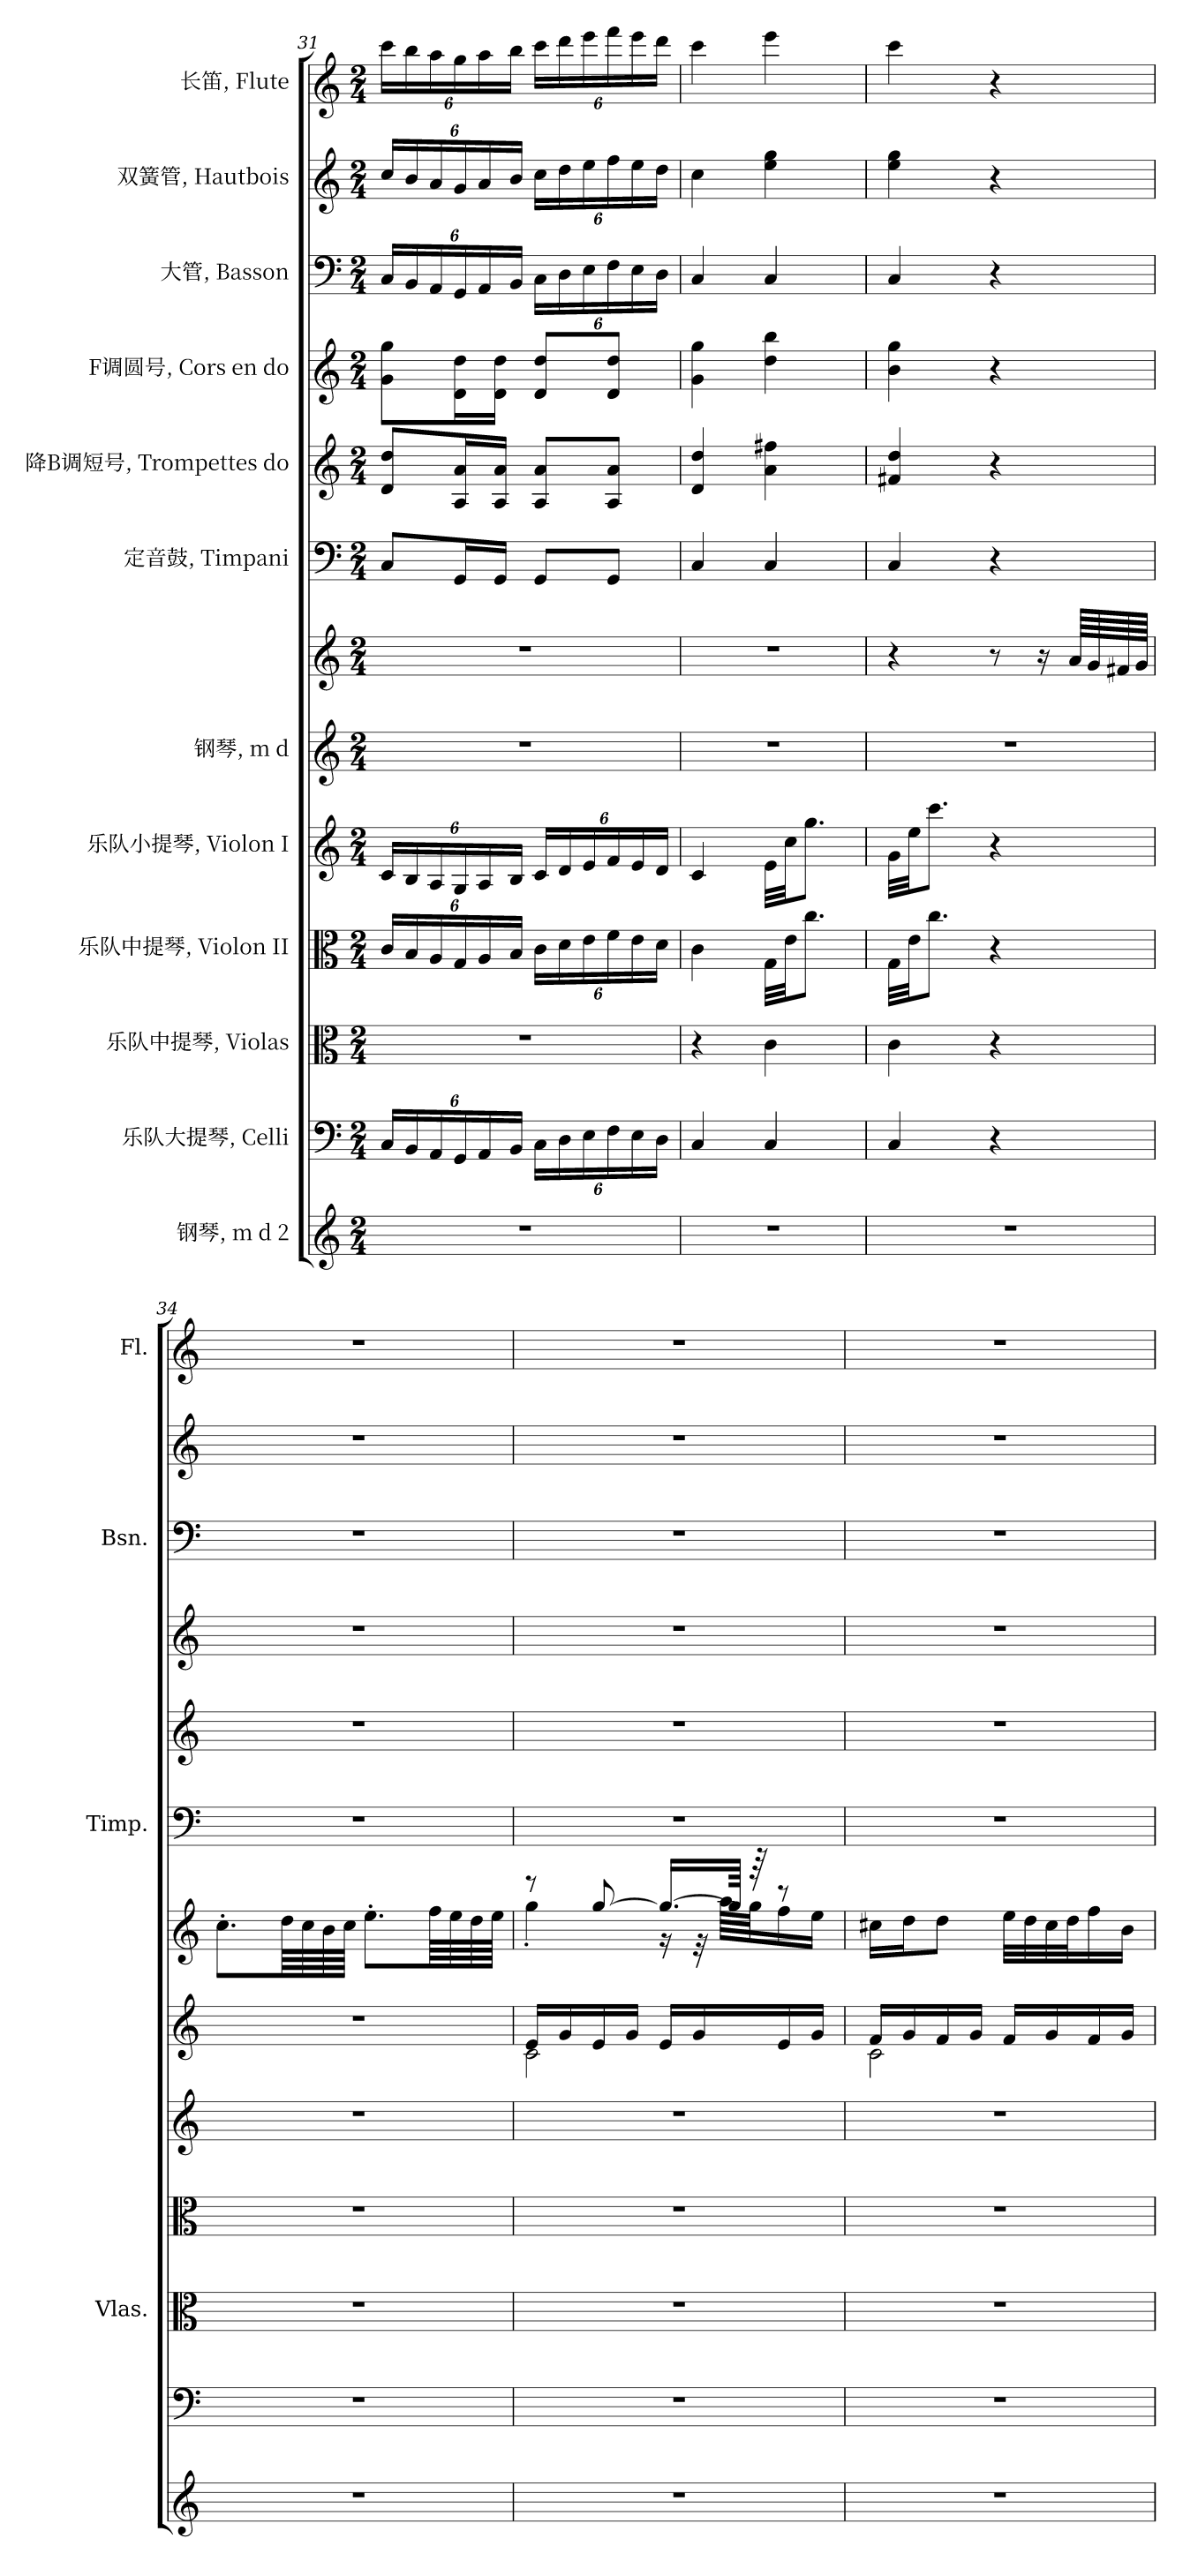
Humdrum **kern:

**kern	**kern	**kern	**kern	**kern	**kern	**kern	**kern	**kern	**kern	**kern	**kern	**kern
*part12	*part11	*part10	*part9	*part8	*part7	*part7	*part6	*part5	*part4	*part3	*part2	*part1
*staff13	*staff12	*staff11	*staff10	*staff9	*staff8	*staff7	*staff6	*staff5	*staff4	*staff3	*staff2	*staff1
*I"钢琴, m d 2	*I"乐队大提琴, Celli	*I"乐队中提琴, Violas	*I"乐队中提琴, Violon II	*I"乐队小提琴, Violon I	*I"钢琴, m d	*	*I"定音鼓, Timpani	*I"降B调短号, Trompettes do	*I"F调圆号, Cors en do	*I"大管, Basson	*I"双簧管, Hautbois	*I"长笛, Flute
*	*	*I'Vlas.	*	*	*	*	*I'Timp.	*	*	*I'Bsn.	*	*I'Fl.
!!LO:PB:g=z
*clefG2	*clefF4	*clefC3	*clefC3	*clefG2	*clefG2	*clefG2	*clefF4	*clefG2	*clefG2	*clefF4	*clefG2	*clefG2
*	*	*	*	*	*	*	*	*ITrd1c2	*ITrd4c7	*	*	*
*k[]	*k[]	*k[]	*k[]	*k[]	*k[]	*k[]	*k[]	*k[b-e-]	*k[b-]	*k[]	*k[]	*k[]
*M2/4	*M2/4	*M2/4	*M2/4	*M2/4	*M2/4	*M2/4	*M2/4	*M2/4	*M2/4	*M2/4	*M2/4	*M2/4
*	*Xbrackettup	*	*Xbrackettup	*Xbrackettup	*	*	*	*	*	*Xbrackettup	*Xbrackettup	*Xbrackettup
=31	=31	=31	=31	=31	=31	=31	=31	=31	=31	=31	=31	=31
2r	24C/LL	2r	24c/LL	24c/LL	2r	2r	8C/L	8c/ 8cc/L	8c\ 8cc\L	24C/LL	24cc/LL	24ccc\LL
.	24BB/	.	24B/	24B/	.	.	.	.	.	24BB/	24b/	24bb\
.	24AA/	.	24A/	24A/	.	.	.	.	.	24AA/	24a/	24aa\
.	24GG/	.	24G/	24G/	.	.	16GG/L	16G/ 16g/L	16G\ 16g\L	24GG/	24g/	24gg\
.	24AA/	.	24A/	24A/	.	.	.	.	.	24AA/	24a/	24aa\
.	.	.	.	.	.	.	16GG/JJ	16G/ 16g/JJ	16G\ 16g\JJ	.	.	.
.	24BB/JJ	.	24B/JJ	24B/JJ	.	.	.	.	.	24BB/JJ	24b/JJ	24bb\JJ
.	24C\LL	.	24c\LL	24c/LL	.	.	8GG/L	8G/ 8g/L	8G/ 8g/L	24C\LL	24cc\LL	24ccc\LL
.	24D\	.	24d\	24d/	.	.	.	.	.	24D\	24dd\	24ddd\
.	24E\	.	24e\	24e/	.	.	.	.	.	24E\	24ee\	24eee\
.	24F\	.	24f\	24f/	.	.	8GG/J	8G/ 8g/J	8G/ 8g/J	24F\	24ff\	24fff\
.	24E\	.	24e\	24e/	.	.	.	.	.	24E\	24ee\	24eee\
.	24D\JJ	.	24d\JJ	24d/JJ	.	.	.	.	.	24D\JJ	24dd\JJ	24ddd\JJ
=32	=32	=32	=32	=32	=32	=32	=32	=32	=32	=32	=32	=32
2r	4C/	4r	4c\	4c/	2r	2r	4C/	4c/ 4cc/	4c\ 4cc\	4C/	4cc\	4ccc\
.	4C/	4c\	32G\LLL	32e\LLL	.	.	4C/	4g\ 4een\	4g\ 4ee\	4C/	4ee\ 4gg\	4eee\
.	.	.	32e\JJ	32cc\JJ	.	.	.	.	.	.	.	.
.	.	.	8.cc\J	8.gg\J	.	.	.	.	.	.	.	.
=33	=33	=33	=33	=33	=33	=33	=33	=33	=33	=33	=33	=33
2r	4C/	4c\	32G\LLL	32g\LLL	2r	4r	4C/	4en/ 4cc/	4e\ 4cc\	4C/	4ee\ 4gg\	4ccc\
.	.	.	32e\JJ	32ee\JJ	.	.	.	.	.	.	.	.
.	.	.	8.cc\J	8.ccc\J	.	.	.	.	.	.	.	.
.	4r	4r	4r	4r	.	8r	4r	4r	4r	4r	4r	4r
.	.	.	.	.	.	16r	.	.	.	.	.	.
.	.	.	.	.	.	64a/LLLL	.	.	.	.	.	.
.	.	.	.	.	.	64g/	.	.	.	.	.	.
.	.	.	.	.	.	64f#X/	.	.	.	.	.	.
.	.	.	.	.	.	64g/JJJJ	.	.	.	.	.	.
!!LO:PB:g=z
=34	=34	=34	=34	=34	=34	=34	=34	=34	=34	=34	=34	=34
2r	2r	2r	2r	2r	2r	8.cc'\L	2r	2r	2r	2r	2r	2r
.	.	.	.	.	.	64dd\LLL	.	.	.	.	.	.
.	.	.	.	.	.	64cc\	.	.	.	.	.	.
.	.	.	.	.	.	64b\	.	.	.	.	.	.
.	.	.	.	.	.	64cc\JJJJ	.	.	.	.	.	.
.	.	.	.	.	.	8.ee'\L	.	.	.	.	.	.
.	.	.	.	.	.	64ff\LLL	.	.	.	.	.	.
.	.	.	.	.	.	64ee\	.	.	.	.	.	.
.	.	.	.	.	.	64dd\	.	.	.	.	.	.
.	.	.	.	.	.	64ee\JJJJ	.	.	.	.	.	.
=35	=35	=35	=35	=35	=35	=35	=35	=35	=35	=35	=35	=35
*	*	*	*	*	*^	*^	*	*	*	*	*	*
2r	2r	2r	2r	2r	16e/LL	2c\	8r	4gg'\	2r	2r	2r	2r	2r	2r
.	.	.	.	.	16g/	.	.	.	.	.	.	.	.	.
.	.	.	.	.	16e/	.	[8gg/	.	.	.	.	.	.	.
.	.	.	.	.	16g/JJ	.	.	.	.	.	.	.	.	.
.	.	.	.	.	16e/LL	.	16.gg/LL_	16r	.	.	.	.	.	.
.	.	.	.	.	16g/	.	.	32r	.	.	.	.	.	.
.	.	.	.	.	.	.	64gg/JJkk]	64aa\LLLL	.	.	.	.	.	.
.	.	.	.	.	.	.	64r	64gg\JJ	.	.	.	.	.	.
.	.	.	.	.	16e/	.	8r	16ff\	.	.	.	.	.	.
.	.	.	.	.	16g/JJ	.	.	16ee\JJ	.	.	.	.	.	.
*	*	*	*	*	*	*	*v	*v	*	*	*	*	*	*
=36	=36	=36	=36	=36	=36	=36	=36	=36	=36	=36	=36	=36	=36
2r	2r	2r	2r	2r	16f/LL	2c\	16cc#X\LL	2r	2r	2r	2r	2r	2r
.	.	.	.	.	16g/	.	16dd\J	.	.	.	.	.	.
.	.	.	.	.	16f/	.	8dd\J	.	.	.	.	.	.
.	.	.	.	.	16g/JJ	.	.	.	.	.	.	.	.
.	.	.	.	.	16f/LL	.	32ee\LLL	.	.	.	.	.	.
.	.	.	.	.	.	.	32dd\	.	.	.	.	.	.
.	.	.	.	.	16g/	.	32cc#\	.	.	.	.	.	.
.	.	.	.	.	.	.	32dd\J	.	.	.	.	.	.
.	.	.	.	.	16f/	.	16ff\	.	.	.	.	.	.
.	.	.	.	.	16g/JJ	.	16b\JJ	.	.	.	.	.	.
*	*	*	*	*	*v	*v	*	*	*	*	*	*	*
=	=	=	=	=	=	=	=	=	=	=	=	=
*-	*-	*-	*-	*-	*-	*-	*-	*-	*-	*-	*-	*-
